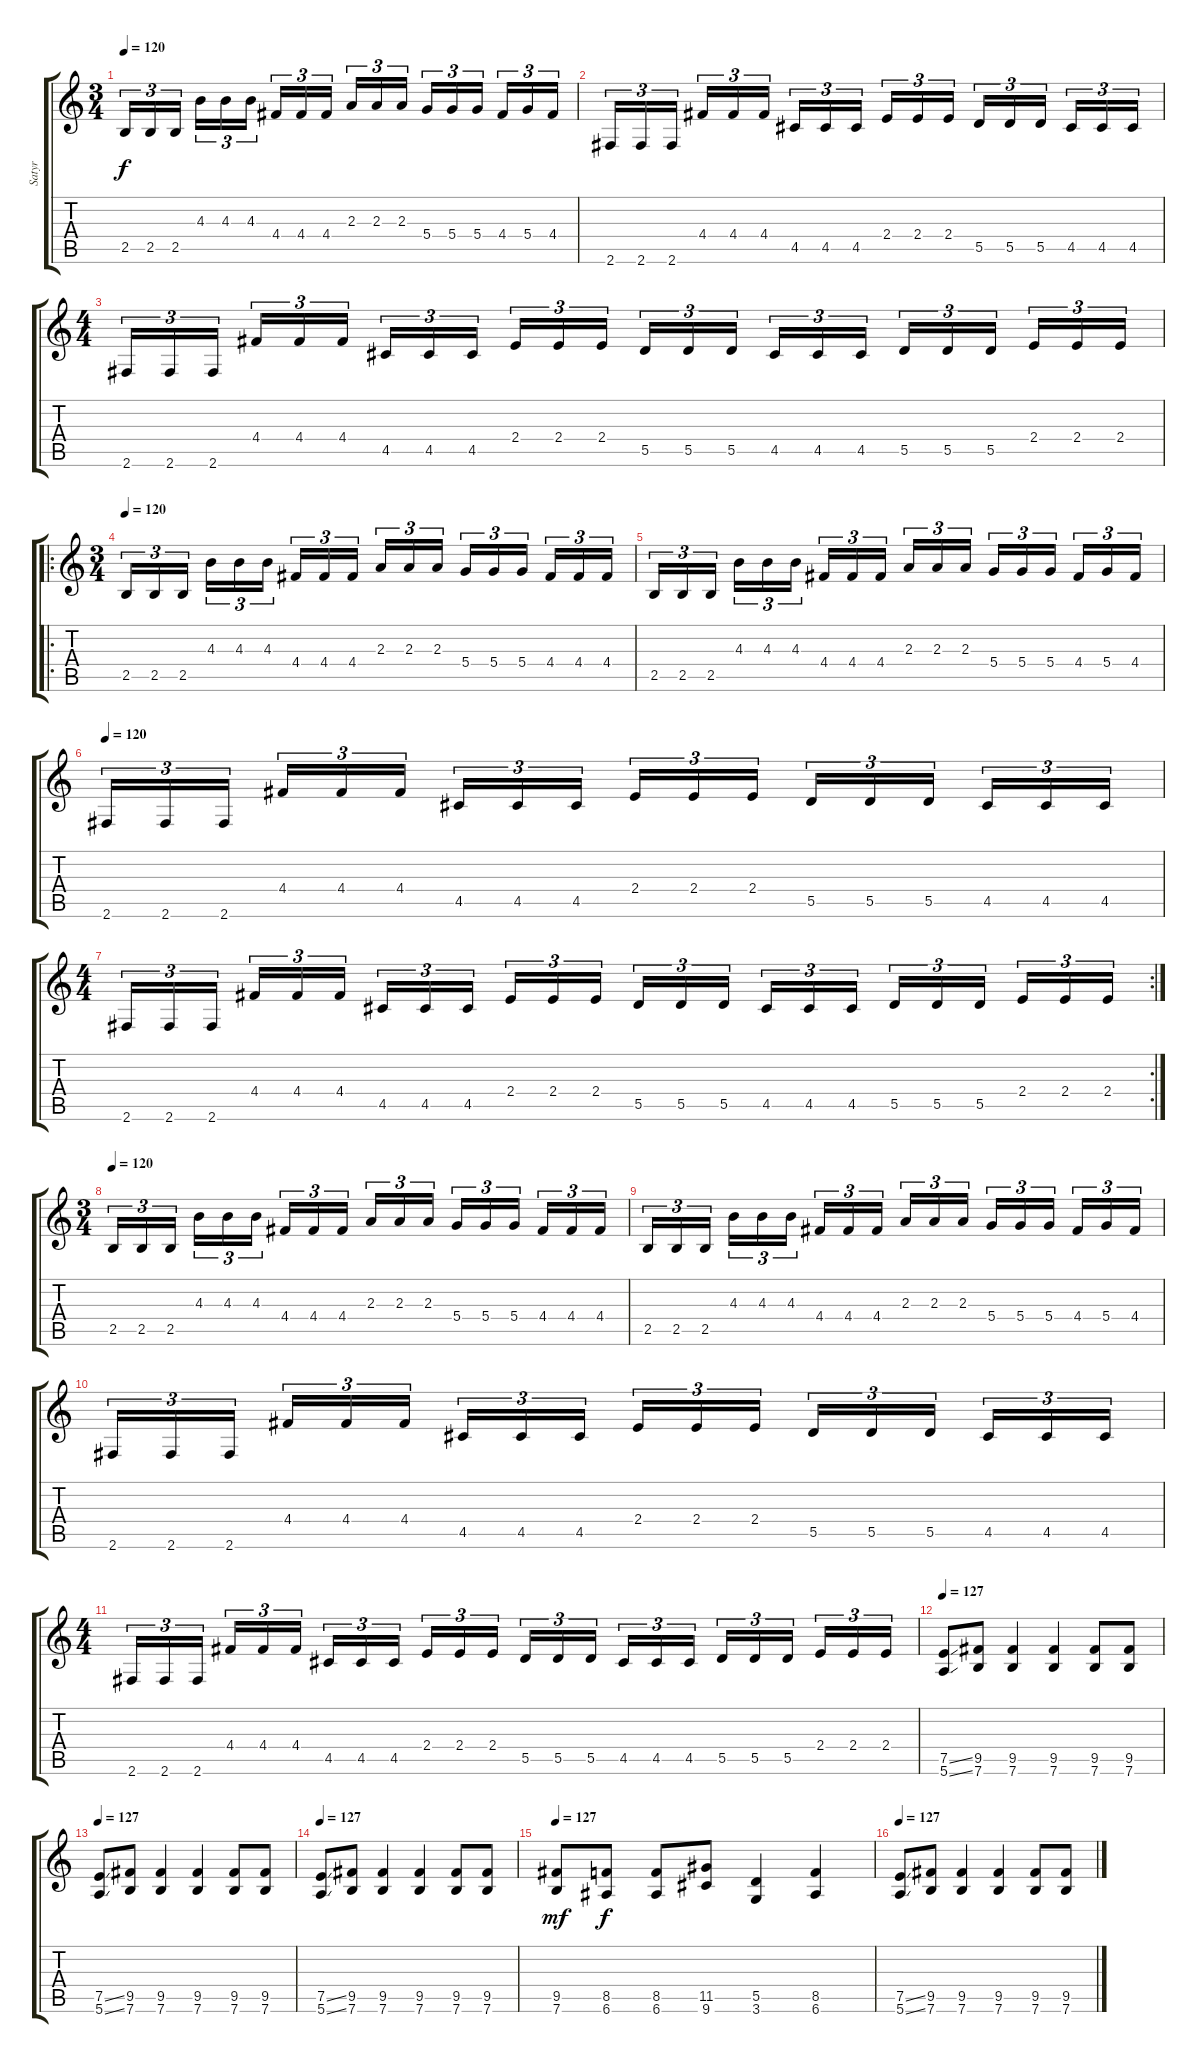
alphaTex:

\track ("Satyr" "Satyr") {instrument distortionguitar}
\staff {score tabs}
\tuning (E4 B3 G3 D3 A2 E2) {hide}
\ts (3 4)
\tempo 120
\clef g2
\ks c
2.5.16{tu (3 2) dy f} 2.5.16{tu (3 2)} 2.5.16{tu (3 2)} 4.3.16{tu (3 2)} 4.3.16{tu (3 2)} 4.3.16{tu (3 2)} 4.4.16{tu (3 2)} 4.4.16{tu (3 2)} 4.4.16{tu (3 2)} 2.3.16{tu (3 2)} 2.3.16{tu (3 2)} 2.3.16{tu (3 2)} 5.4.16{tu (3 2)} 5.4.16{tu (3 2)} 5.4.16{tu (3 2)} 4.4.16{tu (3 2)} 5.4.16{tu (3 2)} 4.4.16{tu (3 2)} |
2.6.16{tu (3 2)} 2.6.16{tu (3 2)} 2.6.16{tu (3 2)} 4.4.16{tu (3 2)} 4.4.16{tu (3 2)} 4.4.16{tu (3 2)} 4.5.16{tu (3 2)} 4.5.16{tu (3 2)} 4.5.16{tu (3 2)} 2.4.16{tu (3 2)} 2.4.16{tu (3 2)} 2.4.16{tu (3 2)} 5.5.16{tu (3 2)} 5.5.16{tu (3 2)} 5.5.16{tu (3 2)} 4.5.16{tu (3 2)} 4.5.16{tu (3 2)} 4.5.16{tu (3 2)} |
\ts (4 4)
2.6.16{tu (3 2)} 2.6.16{tu (3 2)} 2.6.16{tu (3 2)} 4.4.16{tu (3 2)} 4.4.16{tu (3 2)} 4.4.16{tu (3 2)} 4.5.16{tu (3 2)} 4.5.16{tu (3 2)} 4.5.16{tu (3 2)} 2.4.16{tu (3 2)} 2.4.16{tu (3 2)} 2.4.16{tu (3 2)} 5.5.16{tu (3 2)} 5.5.16{tu (3 2)} 5.5.16{tu (3 2)} 4.5.16{tu (3 2)} 4.5.16{tu (3 2)} 4.5.16{tu (3 2)} 5.5.16{tu (3 2)} 5.5.16{tu (3 2)} 5.5.16{tu (3 2)} 2.4.16{tu (3 2)} 2.4.16{tu (3 2)} 2.4.16{tu (3 2)} |
\ro
\ts (3 4)
\tempo 120
2.5.16{tu (3 2)} 2.5.16{tu (3 2)} 2.5.16{tu (3 2)} 4.3.16{tu (3 2)} 4.3.16{tu (3 2)} 4.3.16{tu (3 2)} 4.4.16{tu (3 2)} 4.4.16{tu (3 2)} 4.4.16{tu (3 2)} 2.3.16{tu (3 2)} 2.3.16{tu (3 2)} 2.3.16{tu (3 2)} 5.4.16{tu (3 2)} 5.4.16{tu (3 2)} 5.4.16{tu (3 2)} 4.4.16{tu (3 2)} 4.4.16{tu (3 2)} 4.4.16{tu (3 2)} |
2.5.16{tu (3 2)} 2.5.16{tu (3 2)} 2.5.16{tu (3 2)} 4.3.16{tu (3 2)} 4.3.16{tu (3 2)} 4.3.16{tu (3 2)} 4.4.16{tu (3 2)} 4.4.16{tu (3 2)} 4.4.16{tu (3 2)} 2.3.16{tu (3 2)} 2.3.16{tu (3 2)} 2.3.16{tu (3 2)} 5.4.16{tu (3 2)} 5.4.16{tu (3 2)} 5.4.16{tu (3 2)} 4.4.16{tu (3 2)} 5.4.16{tu (3 2)} 4.4.16{tu (3 2)} |
\tempo 120
2.6.16{tu (3 2)} 2.6.16{tu (3 2)} 2.6.16{tu (3 2)} 4.4.16{tu (3 2)} 4.4.16{tu (3 2)} 4.4.16{tu (3 2)} 4.5.16{tu (3 2)} 4.5.16{tu (3 2)} 4.5.16{tu (3 2)} 2.4.16{tu (3 2)} 2.4.16{tu (3 2)} 2.4.16{tu (3 2)} 5.5.16{tu (3 2)} 5.5.16{tu (3 2)} 5.5.16{tu (3 2)} 4.5.16{tu (3 2)} 4.5.16{tu (3 2)} 4.5.16{tu (3 2)} |
\rc 2
\ts (4 4)
2.6.16{tu (3 2)} 2.6.16{tu (3 2)} 2.6.16{tu (3 2)} 4.4.16{tu (3 2)} 4.4.16{tu (3 2)} 4.4.16{tu (3 2)} 4.5.16{tu (3 2)} 4.5.16{tu (3 2)} 4.5.16{tu (3 2)} 2.4.16{tu (3 2)} 2.4.16{tu (3 2)} 2.4.16{tu (3 2)} 5.5.16{tu (3 2)} 5.5.16{tu (3 2)} 5.5.16{tu (3 2)} 4.5.16{tu (3 2)} 4.5.16{tu (3 2)} 4.5.16{tu (3 2)} 5.5.16{tu (3 2)} 5.5.16{tu (3 2)} 5.5.16{tu (3 2)} 2.4.16{tu (3 2)} 2.4.16{tu (3 2)} 2.4.16{tu (3 2)} |
\ts (3 4)
\tempo 120
2.5.16{tu (3 2)} 2.5.16{tu (3 2)} 2.5.16{tu (3 2)} 4.3.16{tu (3 2)} 4.3.16{tu (3 2)} 4.3.16{tu (3 2)} 4.4.16{tu (3 2)} 4.4.16{tu (3 2)} 4.4.16{tu (3 2)} 2.3.16{tu (3 2)} 2.3.16{tu (3 2)} 2.3.16{tu (3 2)} 5.4.16{tu (3 2)} 5.4.16{tu (3 2)} 5.4.16{tu (3 2)} 4.4.16{tu (3 2)} 4.4.16{tu (3 2)} 4.4.16{tu (3 2)} |
2.5.16{tu (3 2)} 2.5.16{tu (3 2)} 2.5.16{tu (3 2)} 4.3.16{tu (3 2)} 4.3.16{tu (3 2)} 4.3.16{tu (3 2)} 4.4.16{tu (3 2)} 4.4.16{tu (3 2)} 4.4.16{tu (3 2)} 2.3.16{tu (3 2)} 2.3.16{tu (3 2)} 2.3.16{tu (3 2)} 5.4.16{tu (3 2)} 5.4.16{tu (3 2)} 5.4.16{tu (3 2)} 4.4.16{tu (3 2)} 5.4.16{tu (3 2)} 4.4.16{tu (3 2)} |
2.6.16{tu (3 2)} 2.6.16{tu (3 2)} 2.6.16{tu (3 2)} 4.4.16{tu (3 2)} 4.4.16{tu (3 2)} 4.4.16{tu (3 2)} 4.5.16{tu (3 2)} 4.5.16{tu (3 2)} 4.5.16{tu (3 2)} 2.4.16{tu (3 2)} 2.4.16{tu (3 2)} 2.4.16{tu (3 2)} 5.5.16{tu (3 2)} 5.5.16{tu (3 2)} 5.5.16{tu (3 2)} 4.5.16{tu (3 2)} 4.5.16{tu (3 2)} 4.5.16{tu (3 2)} |
\ts (4 4)
2.6.16{tu (3 2)} 2.6.16{tu (3 2)} 2.6.16{tu (3 2)} 4.4.16{tu (3 2)} 4.4.16{tu (3 2)} 4.4.16{tu (3 2)} 4.5.16{tu (3 2)} 4.5.16{tu (3 2)} 4.5.16{tu (3 2)} 2.4.16{tu (3 2)} 2.4.16{tu (3 2)} 2.4.16{tu (3 2)} 5.5.16{tu (3 2)} 5.5.16{tu (3 2)} 5.5.16{tu (3 2)} 4.5.16{tu (3 2)} 4.5.16{tu (3 2)} 4.5.16{tu (3 2)} 5.5.16{tu (3 2)} 5.5.16{tu (3 2)} 5.5.16{tu (3 2)} 2.4.16{tu (3 2)} 2.4.16{tu (3 2)} 2.4.16{tu (3 2)} |
\tempo 127
(7.5{ss} 5.6{ss}).8 (9.5 7.6).8 (9.5 7.6).4 (9.5 7.6).4 (9.5 7.6).8 (9.5 7.6).8 |
\tempo 127
(7.5{ss} 5.6{ss}).8 (9.5 7.6).8 (9.5 7.6).4 (9.5 7.6).4 (9.5 7.6).8 (9.5 7.6).8 |
\tempo 127
(7.5{ss} 5.6{ss}).8 (9.5 7.6).8 (9.5 7.6).4 (9.5 7.6).4 (9.5 7.6).8 (9.5 7.6).8 |
\tempo 127
(9.5 7.6).8{dy mf} (8.5 6.6).8{dy f} (8.5 6.6).8 (11.5 9.6).8 (5.5 3.6).4 (8.5 6.6).4 |
\tempo 127
(7.5{ss} 5.6{ss}).8 (9.5 7.6).8 (9.5 7.6).4 (9.5 7.6).4 (9.5 7.6).8 (9.5 7.6).8
